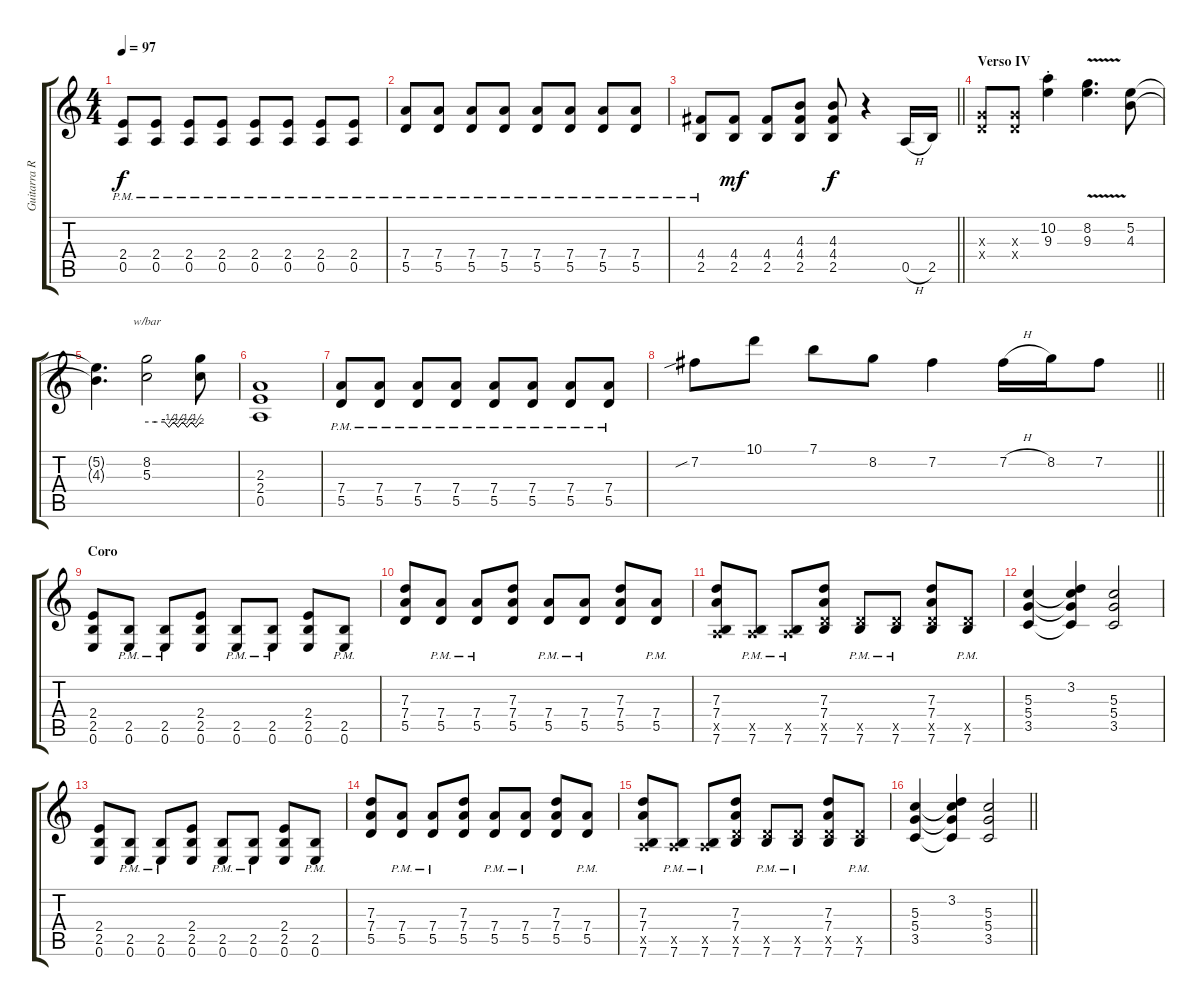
\track ("Guitarra Rítmica " "Guitarra R") {instrument distortionguitar}
\staff {score tabs}
\tuning (E4 B3 G3 D3 A2 E2) {hide}
\ts (4 4)
\tempo 97
\clef g2
\ks c
(2.4{pm} 0.5{pm}).8{dy f} (2.4{pm} 0.5{pm}).8 (2.4{pm} 0.5{pm}).8 (2.4{pm} 0.5{pm}).8 (2.4{pm} 0.5{pm}).8 (2.4{pm} 0.5{pm}).8 (2.4{pm} 0.5{pm}).8 (2.4{pm} 0.5{pm}).8 |
(7.4{pm} 5.5{pm}).8 (7.4{pm} 5.5{pm}).8 (7.4{pm} 5.5{pm}).8 (7.4{pm} 5.5{pm}).8 (7.4{pm} 5.5{pm}).8 (7.4{pm} 5.5{pm}).8 (7.4{pm} 5.5{pm}).8 (7.4{pm} 5.5{pm}).8 |
\barLineRight lightlight
(4.4{pm} 2.5{pm}).8 (4.4 2.5).8{dy mf} (4.4 2.5).8 (4.3 4.4 2.5).8 (4.3 4.4 2.5).8{dy f} r.4 0.5{h}.16 2.5.16 |
\section ("" "Verso IV")
(0.3{x} 0.4{x}).8 (0.3{x} 0.4{x}).8 (10.2{st} 9.3{st}).4 (8.2{v} 9.3{v}).4{d} (5.2 4.3).8 |
(5.2{t} 4.3{t}).4{d} (8.2 5.3).2{tbe (custom default 0 0 10 0 20 0 25 -2 30 0 35 -2 40 0 45 -2 50 0 55 -2 60 0)} (8.2{t} 5.3{t}).8 |
(2.3 2.4 0.5).1 |
(7.4{pm} 5.5{pm}).8 (7.4{pm} 5.5{pm}).8 (7.4{pm} 5.5{pm}).8 (7.4{pm} 5.5{pm}).8 (7.4{pm} 5.5{pm}).8 (7.4{pm} 5.5{pm}).8 (7.4{pm} 5.5{pm}).8 (7.4{pm} 5.5{pm}).8 |
\barLineRight lightlight
7.2{sib}.8 10.1.8 7.1.8 8.2.8 7.2.4 7.2{h}.16 8.2.16 7.2.8 |
\section ("" "Coro")
(2.4 2.5 0.6).8 (2.5{pm} 0.6{pm}).8 (2.5{pm} 0.6{pm}).8 (2.4 2.5 0.6).8 (2.5{pm} 0.6{pm}).8 (2.5{pm} 0.6{pm}).8 (2.4 2.5 0.6).8 (2.5{pm} 0.6{pm}).8 |
(7.3 7.4 5.5).8 (7.4{pm} 5.5{pm}).8 (7.4{pm} 5.5{pm}).8 (7.3 7.4 5.5).8 (7.4{pm} 5.5{pm}).8 (7.4{pm} 5.5{pm}).8 (7.3 7.4 5.5).8 (7.4{pm} 5.5{pm}).8 |
(7.3 7.4 0.5{x} 7.6).8 (0.5{x} 7.6{pm}).8 (0.5{x} 7.6{pm}).8 (7.3 7.4 5.5{x} 7.6).8 (5.5{pm x} 7.6{pm}).8 (5.5{pm x} 7.6{pm}).8 (7.3 7.4 5.5{x} 7.6).8 (5.5{pm x} 7.6).8 |
(5.3 5.4 3.5).4 (3.2 5.3{t} 5.4{t} 3.5{t}).4 (5.3 5.4 3.5).2 |
(2.4 2.5 0.6).8 (2.5{pm} 0.6{pm}).8 (2.5{pm} 0.6{pm}).8 (2.4 2.5 0.6).8 (2.5{pm} 0.6{pm}).8 (2.5{pm} 0.6{pm}).8 (2.4 2.5 0.6).8 (2.5{pm} 0.6{pm}).8 |
(7.3 7.4 5.5).8 (7.4{pm} 5.5{pm}).8 (7.4{pm} 5.5{pm}).8 (7.3 7.4 5.5).8 (7.4{pm} 5.5{pm}).8 (7.4{pm} 5.5{pm}).8 (7.3 7.4 5.5).8 (7.4{pm} 5.5{pm}).8 |
(7.3 7.4 0.5{x} 7.6).8 (0.5{x} 7.6{pm}).8 (0.5{x} 7.6{pm}).8 (7.3 7.4 5.5{x} 7.6).8 (5.5{pm x} 7.6{pm}).8 (5.5{pm x} 7.6{pm}).8 (7.3 7.4 5.5{x} 7.6).8 (5.5{pm x} 7.6).8 |
\barLineRight lightlight
(5.3 5.4 3.5).4 (3.2 5.3{t} 5.4{t} 3.5{t}).4 (5.3 5.4 3.5).2
